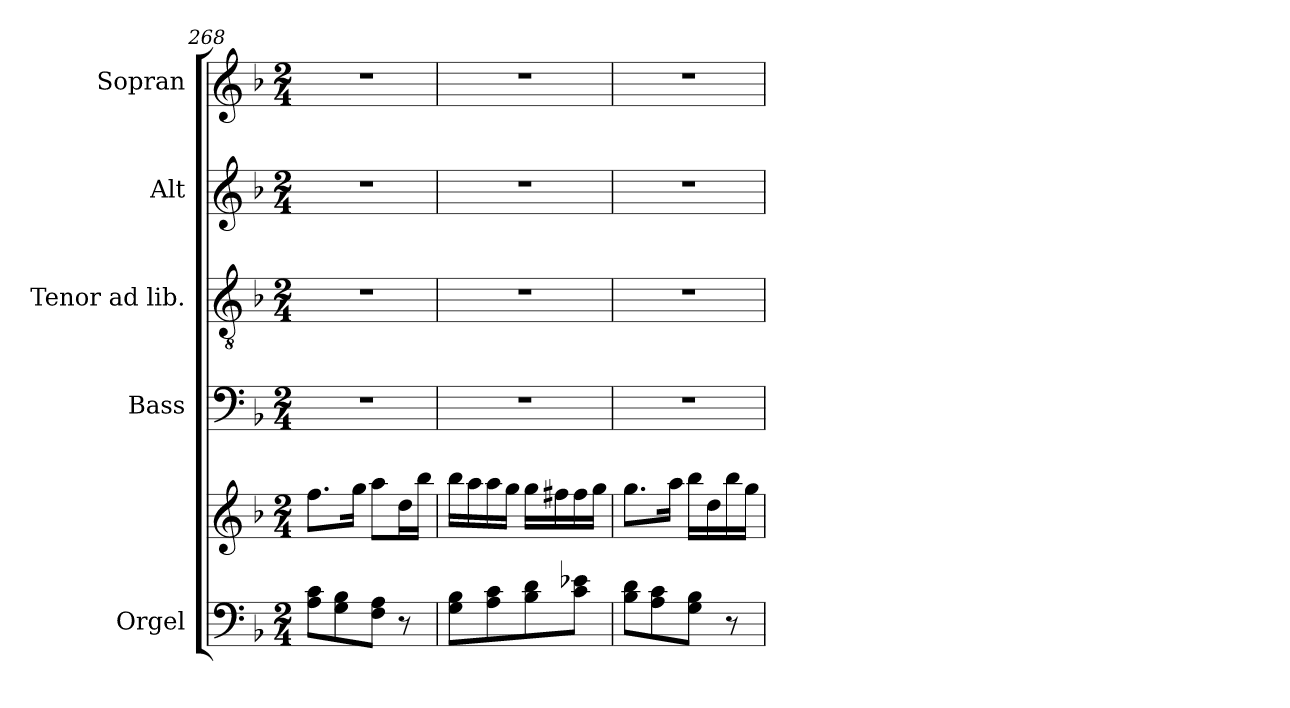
**kern	**kern	**kern	**kern	**kern	**kern
*part5	*part5	*part4	*part3	*part2	*part1
*staff6	*staff5	*staff4	*staff3	*staff2	*staff1
*I"Orgel	*	*I"Bass	*I"Tenor ad lib.	*I"Alt	*I"Sopran
*I'Org.	*	*I'B	*I'T	*I'A	*I'S
*clefF4	*clefG2	*clefF4	*clefGv2	*clefG2	*clefG2
*k[b-]	*k[b-]	*k[b-]	*k[b-]	*k[b-]	*k[b-]
*F:	*F:	*F:	*F:	*F:	*F:
*M2/4	*M2/4	*M2/4	*M2/4	*M2/4	*M2/4
=268	=268	=268	=268	=268	=268
8A\ 8c\L	8.ff\L	2r	2r	2r	2r
8G\ 8B-\	.	.	.	.	.
.	16gg\Jk	.	.	.	.
8F\ 8A\J	8aa\L	.	.	.	.
8r	16dd\L	.	.	.	.
.	16bb-\JJ	.	.	.	.
=269	=269	=269	=269	=269	=269
8G\ 8B-\L	16bb-\LL	2r	2r	2r	2r
.	16aa\	.	.	.	.
8A\ 8c\	16aa\	.	.	.	.
.	16gg\JJ	.	.	.	.
8B-\ 8d\	16gg\LL	.	.	.	.
.	16ff#X\	.	.	.	.
8c\ 8e-X\J	16ff#\	.	.	.	.
.	16gg\JJ	.	.	.	.
=270	=270	=270	=270	=270	=270
8B-\ 8d\L	8.gg\L	2r	2r	2r	2r
8A\ 8c\	.	.	.	.	.
.	16aa\Jk	.	.	.	.
8G\ 8B-\J	16bb-\LL	.	.	.	.
.	16dd\	.	.	.	.
8r	16bb-\	.	.	.	.
.	16gg\JJ	.	.	.	.
=	=	=	=	=	=
*-	*-	*-	*-	*-	*-
